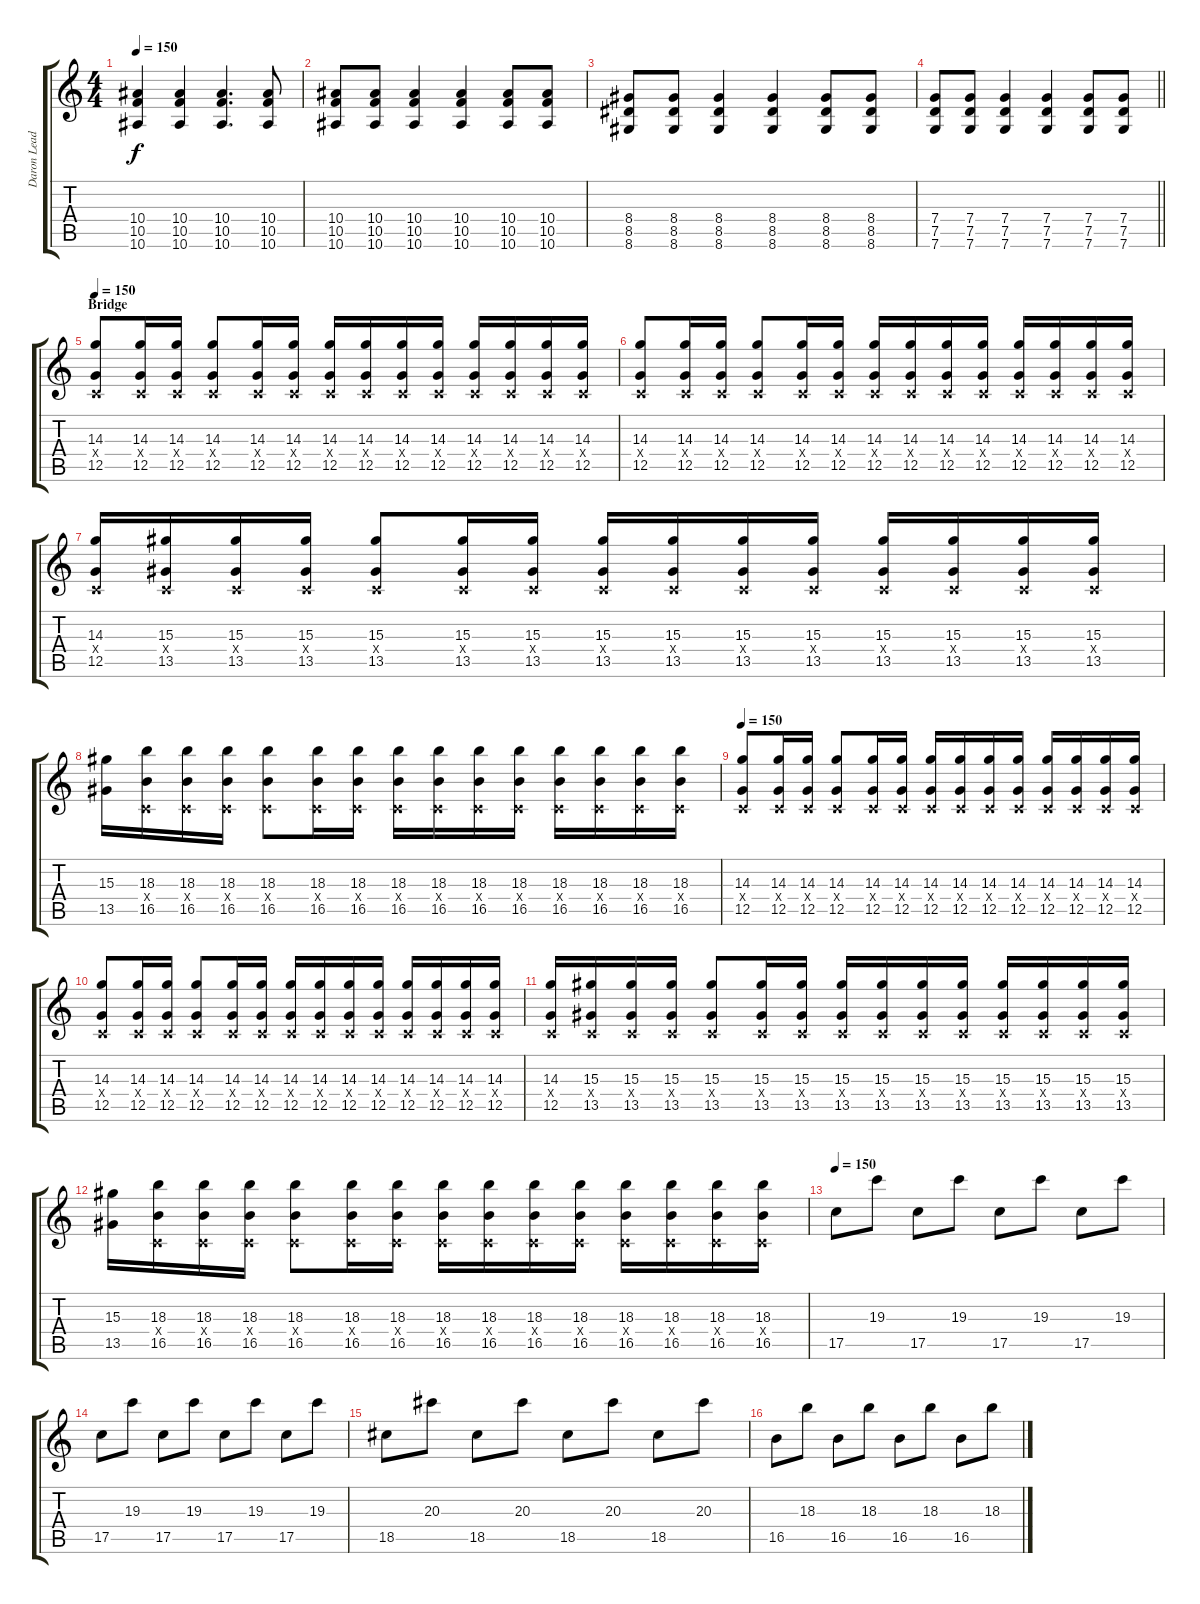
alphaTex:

\track ("Daron Lead" "Daron Lead") {instrument distortionguitar}
\staff {score tabs}
\tuning (D4 A3 F3 C3 G2 C2) {hide}
\ts (4 4)
\tempo 150
\clef g2
\ks c
(10.4 10.5 10.6).4{dy f instrument overdrivenguitar} (10.4 10.5 10.6).4 (10.4 10.5 10.6).4{d} (10.4 10.5 10.6).8 |
(10.4 10.5 10.6).8 (10.4 10.5 10.6).8 (10.4 10.5 10.6).4 (10.4 10.5 10.6).4 (10.4 10.5 10.6).8 (10.4 10.5 10.6).8 |
(8.4 8.5 8.6).8 (8.4 8.5 8.6).8 (8.4 8.5 8.6).4 (8.4 8.5 8.6).4 (8.4 8.5 8.6).8 (8.4 8.5 8.6).8 |
\barLineRight lightlight
(7.4 7.5 7.6).8 (7.4 7.5 7.6).8 (7.4 7.5 7.6).4 (7.4 7.5 7.6).4 (7.4 7.5 7.6).8 (7.4 7.5 7.6).8 |
\section ("" "Bridge")
\tempo 150
(14.3 0.4{x} 12.5).8 (14.3 0.4{x} 12.5).16 (14.3 0.4{x} 12.5).16 (14.3 0.4{x} 12.5).8 (14.3 0.4{x} 12.5).16 (14.3 0.4{x} 12.5).16 (14.3 0.4{x} 12.5).16 (14.3 0.4{x} 12.5).16 (14.3 0.4{x} 12.5).16 (14.3 0.4{x} 12.5).16 (14.3 0.4{x} 12.5).16 (14.3 0.4{x} 12.5).16 (14.3 0.4{x} 12.5).16 (14.3 0.4{x} 12.5).16 |
(14.3 0.4{x} 12.5).8 (14.3 0.4{x} 12.5).16 (14.3 0.4{x} 12.5).16 (14.3 0.4{x} 12.5).8 (14.3 0.4{x} 12.5).16 (14.3 0.4{x} 12.5).16 (14.3 0.4{x} 12.5).16 (14.3 0.4{x} 12.5).16 (14.3 0.4{x} 12.5).16 (14.3 0.4{x} 12.5).16 (14.3 0.4{x} 12.5).16 (14.3 0.4{x} 12.5).16 (14.3 0.4{x} 12.5).16 (14.3 0.4{x} 12.5).16 |
(14.3 0.4{x} 12.5).16 (15.3 0.4{x} 13.5).16 (15.3 0.4{x} 13.5).16 (15.3 0.4{x} 13.5).16 (15.3 0.4{x} 13.5).8 (15.3 0.4{x} 13.5).16 (15.3 0.4{x} 13.5).16 (15.3 0.4{x} 13.5).16 (15.3 0.4{x} 13.5).16 (15.3 0.4{x} 13.5).16 (15.3 0.4{x} 13.5).16 (15.3 0.4{x} 13.5).16 (15.3 0.4{x} 13.5).16 (15.3 0.4{x} 13.5).16 (15.3 0.4{x} 13.5).16 |
(15.3 13.5).16 (18.3 0.4{x} 16.5).16 (18.3 0.4{x} 16.5).16 (18.3 0.4{x} 16.5).16 (18.3 0.4{x} 16.5).8 (18.3 0.4{x} 16.5).16 (18.3 0.4{x} 16.5).16 (18.3 0.4{x} 16.5).16 (18.3 0.4{x} 16.5).16 (18.3 0.4{x} 16.5).16 (18.3 0.4{x} 16.5).16 (18.3 0.4{x} 16.5).16 (18.3 0.4{x} 16.5).16 (18.3 0.4{x} 16.5).16 (18.3 0.4{x} 16.5).16 |
\tempo 150
(14.3 0.4{x} 12.5).8 (14.3 0.4{x} 12.5).16 (14.3 0.4{x} 12.5).16 (14.3 0.4{x} 12.5).8 (14.3 0.4{x} 12.5).16 (14.3 0.4{x} 12.5).16 (14.3 0.4{x} 12.5).16 (14.3 0.4{x} 12.5).16 (14.3 0.4{x} 12.5).16 (14.3 0.4{x} 12.5).16 (14.3 0.4{x} 12.5).16 (14.3 0.4{x} 12.5).16 (14.3 0.4{x} 12.5).16 (14.3 0.4{x} 12.5).16 |
(14.3 0.4{x} 12.5).8 (14.3 0.4{x} 12.5).16 (14.3 0.4{x} 12.5).16 (14.3 0.4{x} 12.5).8 (14.3 0.4{x} 12.5).16 (14.3 0.4{x} 12.5).16 (14.3 0.4{x} 12.5).16 (14.3 0.4{x} 12.5).16 (14.3 0.4{x} 12.5).16 (14.3 0.4{x} 12.5).16 (14.3 0.4{x} 12.5).16 (14.3 0.4{x} 12.5).16 (14.3 0.4{x} 12.5).16 (14.3 0.4{x} 12.5).16 |
(14.3 0.4{x} 12.5).16 (15.3 0.4{x} 13.5).16 (15.3 0.4{x} 13.5).16 (15.3 0.4{x} 13.5).16 (15.3 0.4{x} 13.5).8 (15.3 0.4{x} 13.5).16 (15.3 0.4{x} 13.5).16 (15.3 0.4{x} 13.5).16 (15.3 0.4{x} 13.5).16 (15.3 0.4{x} 13.5).16 (15.3 0.4{x} 13.5).16 (15.3 0.4{x} 13.5).16 (15.3 0.4{x} 13.5).16 (15.3 0.4{x} 13.5).16 (15.3 0.4{x} 13.5).16 |
(15.3 13.5).16 (18.3 0.4{x} 16.5).16 (18.3 0.4{x} 16.5).16 (18.3 0.4{x} 16.5).16 (18.3 0.4{x} 16.5).8 (18.3 0.4{x} 16.5).16 (18.3 0.4{x} 16.5).16 (18.3 0.4{x} 16.5).16 (18.3 0.4{x} 16.5).16 (18.3 0.4{x} 16.5).16 (18.3 0.4{x} 16.5).16 (18.3 0.4{x} 16.5).16 (18.3 0.4{x} 16.5).16 (18.3 0.4{x} 16.5).16 (18.3 0.4{x} 16.5).16 |
\tempo 150
17.5.8 19.3.8 17.5.8 19.3.8 17.5.8 19.3.8 17.5.8 19.3.8 |
17.5.8 19.3.8 17.5.8 19.3.8 17.5.8 19.3.8 17.5.8 19.3.8 |
18.5.8 20.3.8 18.5.8 20.3.8 18.5.8 20.3.8 18.5.8 20.3.8 |
16.5.8 18.3.8 16.5.8 18.3.8 16.5.8 18.3.8 16.5.8 18.3.8
